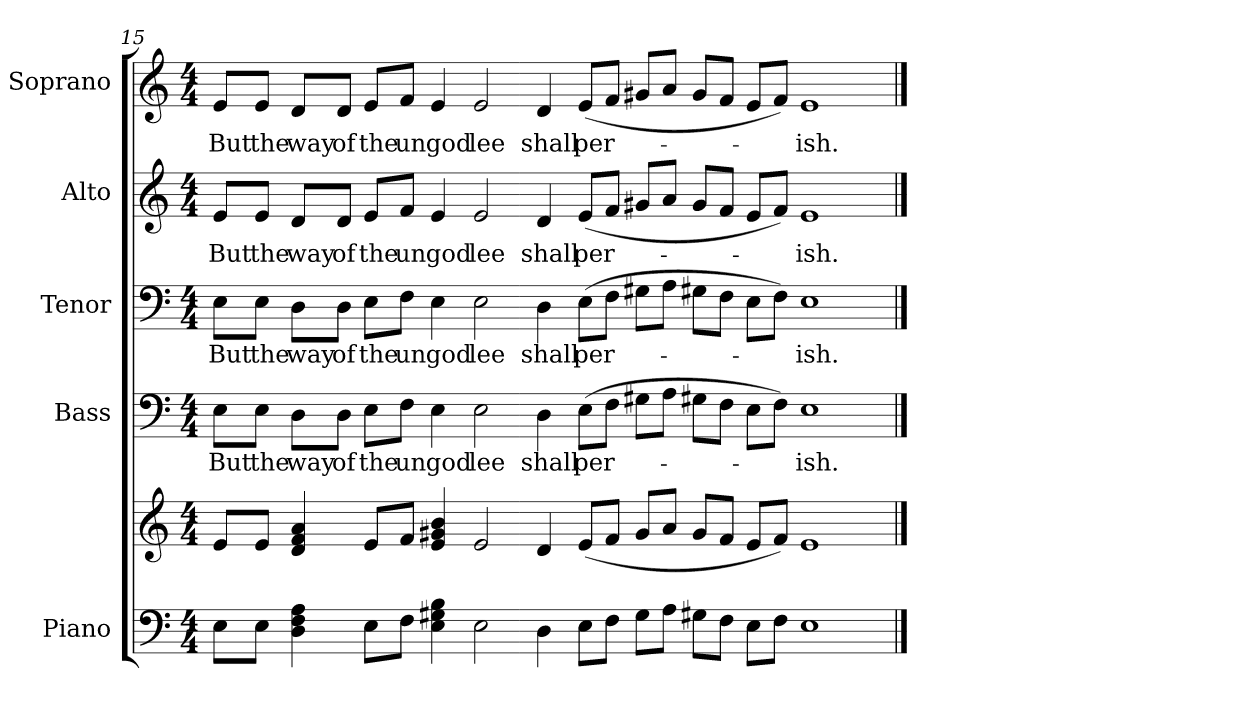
**kern	**kern	**kern	**text	**kern	**text	**kern	**text	**kern	**text
*part5	*part5	*part4	*part4	*part3	*part3	*part2	*part2	*part1	*part1
*staff6	*staff5	*staff4	*staff4	*staff3	*staff3	*staff2	*staff2	*staff1	*staff1
*I"Piano	*	*I"Bass	*	*I"Tenor	*	*I"Alto	*	*I"Soprano	*
*I'Pno.	*	*	*	*	*	*I'A.	*	*I'S.	*
!!LO:PB:g=z
*clefF4	*clefG2	*clefF4	*	*clefF4	*	*clefG2	*	*clefG2	*
*k[]	*k[]	*k[]	*	*k[]	*	*k[]	*	*k[]	*
*C:	*C:	*C:	*	*C:	*	*C:	*	*C:	*
*M4/4	*M4/4	*M4/4	*	*M4/4	*	*M4/4	*	*M4/4	*
=15	=15	=15	=15	=15	=15	=15	=15	=15	=15
!	!	!	!LO:LY:b:color=#000000	!	!	!	!	!	!
!	!	!	!	!	!LO:LY:b:color=#000000	!	!	!	!
!	!	!	!	!	!	!	!LO:LY:b:color=#000000	!	!
!	!	!	!	!	!	!	!	!	!LO:LY:b:color=#000000
8Ei\L	8ei/L	8Ei\L	But	8Ei\L	But	8ei/L	But	8ei/L	But
!	!	!	!LO:LY:b:color=#000000	!	!	!	!	!	!
!	!	!	!	!	!LO:LY:b:color=#000000	!	!	!	!
!	!	!	!	!	!	!	!LO:LY:b:color=#000000	!	!
!	!	!	!	!	!	!	!	!	!LO:LY:b:color=#000000
8Ei\J	8ei/J	8Ei\J	the	8Ei\J	the	8ei/J	the	8ei/J	the
!	!	!	!LO:LY:b:color=#000000	!	!	!	!	!	!
!	!	!	!	!	!LO:LY:b:color=#000000	!	!	!	!
!	!	!	!	!	!	!	!LO:LY:b:color=#000000	!	!
!	!	!	!	!	!	!	!	!	!LO:LY:b:color=#000000
4Di\ 4Fi 4Ai	4di/ 4fi 4ai	8Di\L	way	8Di\L	way	8di/L	way	8di/L	way
!	!	!	!LO:LY:b:color=#000000	!	!	!	!	!	!
!	!	!	!	!	!LO:LY:b:color=#000000	!	!	!	!
!	!	!	!	!	!	!	!LO:LY:b:color=#000000	!	!
!	!	!	!	!	!	!	!	!	!LO:LY:b:color=#000000
.	.	8Di\J	of	8Di\J	of	8di/J	of	8di/J	of
!	!	!	!LO:LY:b:color=#000000	!	!	!	!	!	!
!	!	!	!	!	!LO:LY:b:color=#000000	!	!	!	!
!	!	!	!	!	!	!	!LO:LY:b:color=#000000	!	!
!	!	!	!	!	!	!	!	!	!LO:LY:b:color=#000000
8Ei\L	8ei/L	8Ei\L	the	8Ei\L	the	8ei/L	the	8ei/L	the
!	!	!	!LO:LY:b:color=#000000	!	!	!	!	!	!
!	!	!	!	!	!LO:LY:b:color=#000000	!	!	!	!
!	!	!	!	!	!	!	!LO:LY:b:color=#000000	!	!
!	!	!	!	!	!	!	!	!	!LO:LY:b:color=#000000
8Fi\J	8fi/J	8Fi\J	un	8Fi\J	un	8fi/J	un	8fi/J	un
!	!	!	!LO:LY:b:color=#000000	!	!	!	!	!	!
!	!	!	!	!	!LO:LY:b:color=#000000	!	!	!	!
!	!	!	!	!	!	!	!LO:LY:b:color=#000000	!	!
!	!	!	!	!	!	!	!	!	!LO:LY:b:color=#000000
4Ei\ 4G#Xi 4Bi	4ei/ 4g#Xi 4bi	4Ei\	god	4Ei\	god	4ei/	god	4ei/	god
!	!	!	!LO:LY:b:color=#000000	!	!	!	!	!	!
!	!	!	!	!	!LO:LY:b:color=#000000	!	!	!	!
!	!	!	!	!	!	!	!LO:LY:b:color=#000000	!	!
!	!	!	!	!	!	!	!	!	!LO:LY:b:color=#000000
2Ei\	2ei/	2Ei\	lee	2Ei\	lee	2ei/	lee	2ei/	lee
!	!	!	!LO:LY:b:color=#000000	!	!	!	!	!	!
!	!	!	!	!	!LO:LY:b:color=#000000	!	!	!	!
!	!	!	!	!	!	!	!LO:LY:b:color=#000000	!	!
!	!	!	!	!	!	!	!	!	!LO:LY:b:color=#000000
4Di\	4di/	4Di\	shall	4Di\	shall	4di/	shall	4di/	shall
!	!	!	!LO:LY:b:color=#000000	!	!	!	!	!	!
!	!	!	!	!	!LO:LY:b:color=#000000	!	!	!	!
!	!	!	!	!	!	!	!LO:LY:b:color=#000000	!	!
!	!	!	!	!	!	!	!	!	!LO:LY:b:color=#000000
8Ei\L	(8ei/L	(8Ei\L	per-	(8Ei\L	per-	(8ei/L	per-	(8ei/L	per-
8Fi\J	8fi/J	8Fi\J	.	8Fi\J	.	8fi/J	.	8fi/J	.
8G#i\L	8g#i/L	8G#Xi\L	.	8G#Xi\L	.	8g#Xi/L	.	8g#Xi/L	.
8Ai\J	8ai/J	8Ai\J	.	8Ai\J	.	8ai/J	.	8ai/J	.
8G#Xi\L	8g#i/L	8G#Xi\L	.	8G#Xi\L	.	8g#i/L	.	8g#i/L	.
8Fi\J	8fi/J	8Fi\J	.	8Fi\J	.	8fi/J	.	8fi/J	.
8Ei\L	8ei/L	8Ei\L	.	8Ei\L	.	8ei/L	.	8ei/L	.
8Fi\J	8fi/J)	8Fi\J)	.	8Fi\J)	.	8fi/J)	.	8fi/J)	.
!	!	!	!LO:LY:b:color=#000000	!	!	!	!	!	!
!	!	!	!	!	!LO:LY:b:color=#000000	!	!	!	!
!	!	!	!	!	!	!	!LO:LY:b:color=#000000	!	!
!	!	!	!	!	!	!	!	!	!LO:LY:b:color=#000000
1Ei	1ei	1Ei	-ish.	1Ei	-ish.	1ei	-ish.	1ei	-ish.
==	==	==	==	==	==	==	==	==	==
*-	*-	*-	*-	*-	*-	*-	*-	*-	*-
